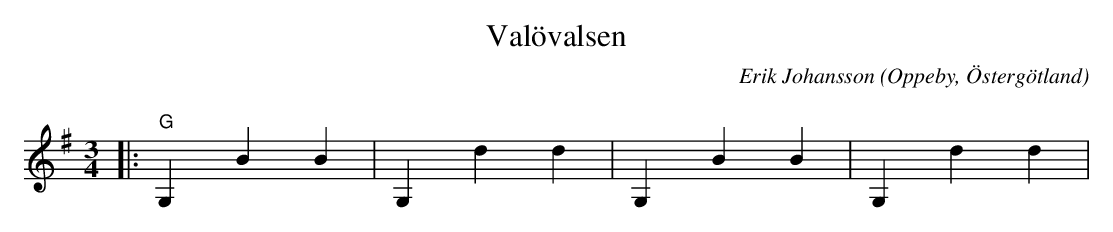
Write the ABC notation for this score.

X:1
T:Valövalsen
C:Erik Johansson
O:Oppeby, Östergötland
Q:140
M:3/4
L:1/8
K:G
|:"G"G,2B2B2|G,2d2d2 |G,2B2B2|G,2d2d2 |
